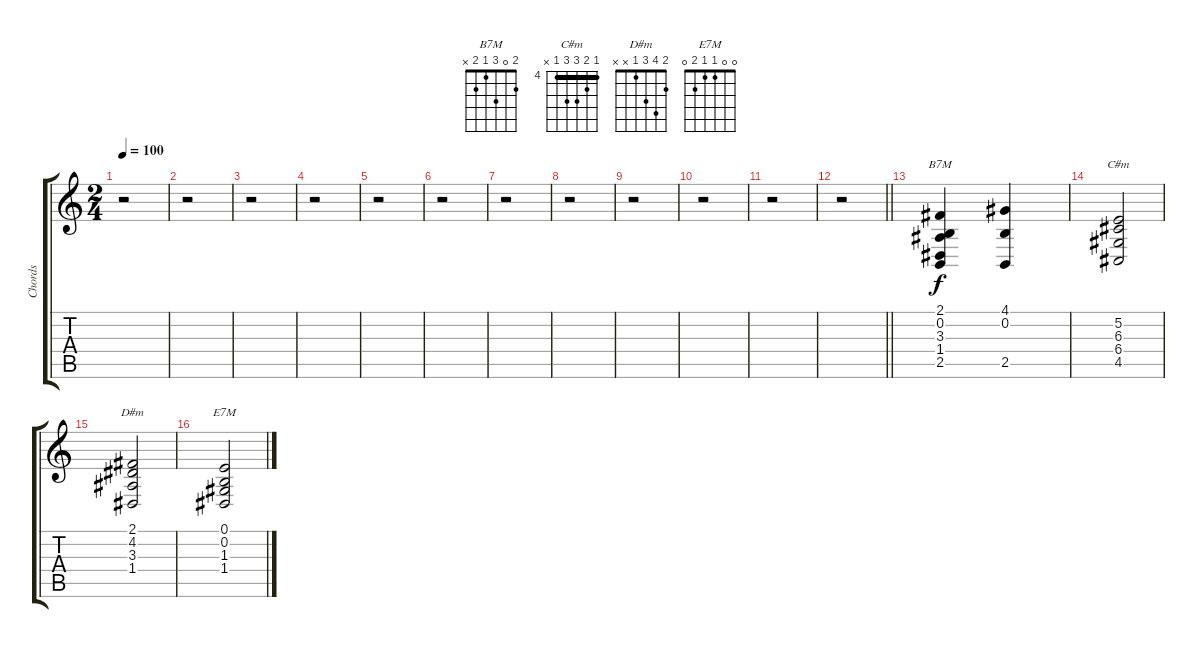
\track ("Chords" "Chords") {instrument choiraahs}
\staff {score tabs}
\tuning (E4 B3 G3 D3 A2 E2) {hide}
\chord ("B7M" 2 0 3 1 2 x)
\chord ("C#m" 4 5 6 6 4 x) {firstfret 4 barre 4}
\chord ("D#m" 2 4 3 1 x x)
\chord ("E7M" 0 0 1 1 2 0)
\ts (2 4)
\tempo 100
\clef g2
\ks c
r.2{dy f} |
r.2 |
r.2 |
r.2 |
r.2 |
r.2 |
r.2 |
r.2 |
r.2 |
r.2 |
r.2 |
\barLineRight lightlight
r.2 |
(2.1 0.2 3.3 1.4 2.5).4{ch "B7M"} (4.1 0.2 2.5).4 |
(5.2 6.3 6.4 4.5).2{ch "C#m"} |
(2.1 4.2 3.3 1.4).2{ch "D#m"} |
(0.1 0.2 1.3 1.4).2{ch "E7M"}
